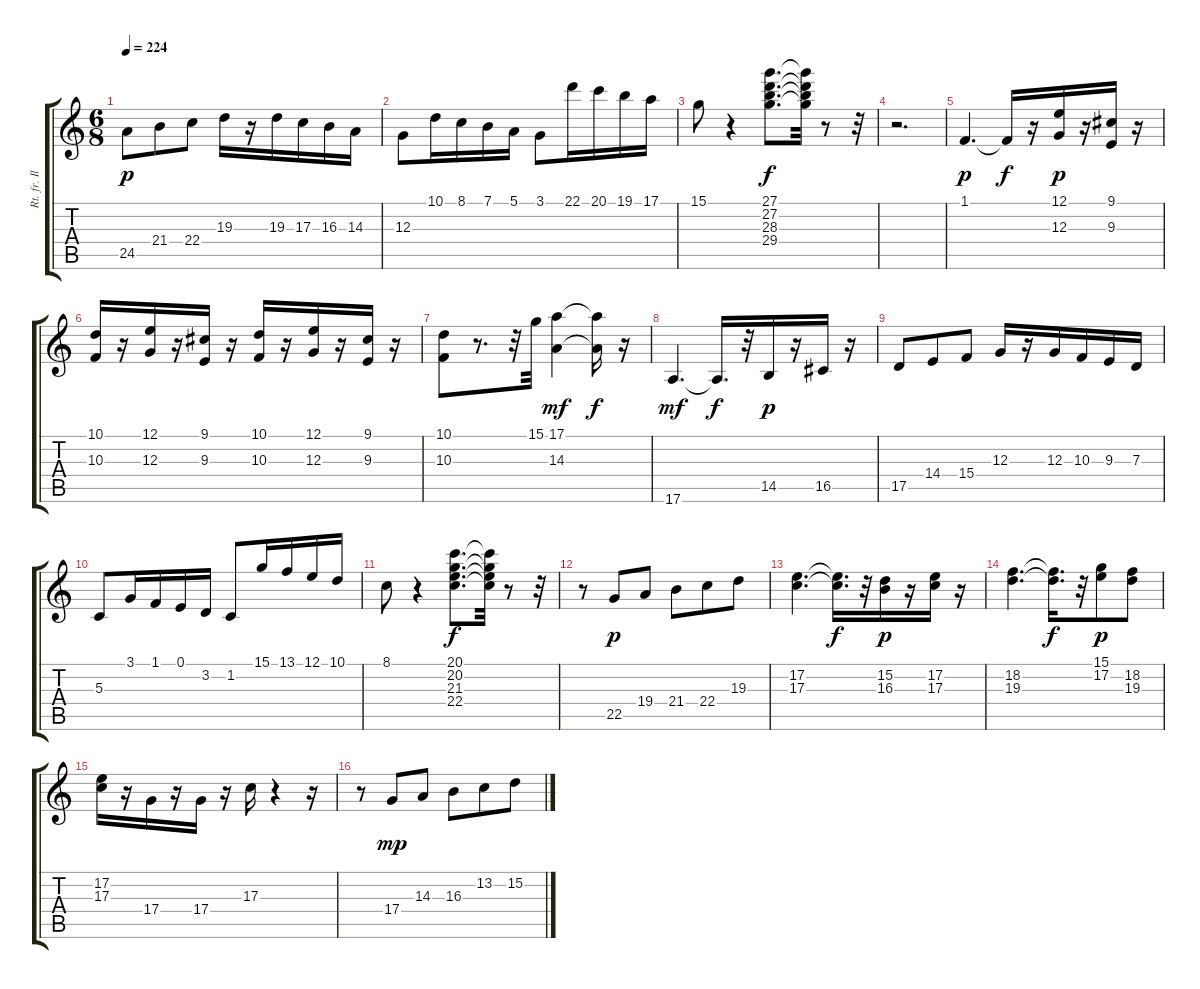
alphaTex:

\track ("Rt. fr. Il Barbiere di Siviglia" "Rt. fr. Il") {instrument acousticgrandpiano}
\staff {score tabs}
\tuning (E4 B3 G3 D3 A2 E2) {hide}
\ts (6 8)
\tempo 224
\clef g2
\ks c
24.5.8{dy p} 21.4.8 22.4.8 19.3.16 r.16 19.3.16 17.3.16 16.3.16 14.3.16 |
12.3.8 10.1.16 8.1.16 7.1.16 5.1.16 3.1.8 22.1.16 20.1.16 19.1.16 17.1.16 |
15.1.8 r.4 (27.1 27.2 28.3 29.4).8{d dy f} (27.1{t} 27.2{t} 28.3{t} 29.4{t}).32 r.8 r.32 |
r.2{d} |
1.1.4{d dy p} 1.1{t}.16{dy f} r.16 (12.1 12.3).16{dy p} r.16 (9.1 9.3).16 r.16 |
(10.1 10.3).16 r.16 (12.1 12.3).16 r.16 (9.1 9.3).16 r.16 (10.1 10.3).16 r.16 (12.1 12.3).16 r.16 (9.1 9.3).16 r.16 |
(10.1 10.3).8 r.8{d} r.32 15.1.32 (17.1 14.3).4{dy mf} (17.1{t} 14.3{t}).16{dy f} r.16 |
17.6.4{d dy mf} 17.6{t}.16{d dy f} r.32 14.5.16{dy p} r.16 16.5.16 r.16 |
17.5.8 14.4.8 15.4.8 12.3.16 r.16 12.3.16 10.3.16 9.3.16 7.3.16 |
5.3.8 3.1.16 1.1.16 0.1.16 3.2.16 1.2.8 15.1.16 13.1.16 12.1.16 10.1.16 |
8.1.8 r.4 (20.1 20.2 21.3 22.4).8{d dy f} (20.1{t} 20.2{t} 21.3{t} 22.4{t}).32 r.8 r.32 |
r.8 22.5.8{dy p} 19.4.8 21.4.8 22.4.8 19.3.8 |
(17.2 17.3).4{d} (17.2{t} 17.3{t}).16{d dy f} r.32 (15.2 16.3).16{dy p} r.16 (17.2 17.3).16 r.16 |
(18.2 19.3).4{d} (18.2{t} 19.3{t}).16{d dy f} r.32 (15.1 17.2).8{dy p} (18.2 19.3).8 |
(17.2 17.3).16 r.16 17.4.16 r.16 17.4.16 r.16 17.3.16 r.4 r.16 |
r.8 17.4.8{dy mp} 14.3.8 16.3.8 13.2.8 15.2.8
